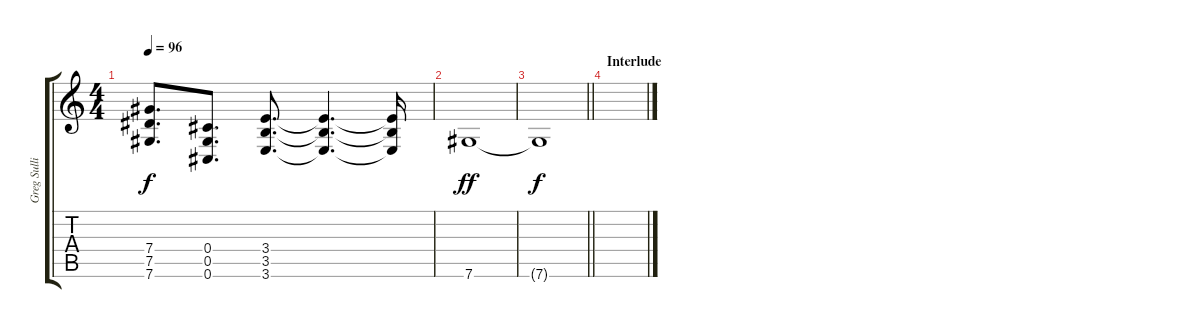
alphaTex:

\track ("Greg Sullivan" "Greg Sulli") {instrument overdrivenguitar}
\staff {score tabs}
\tuning (Eb4 Bb3 Gb3 Db3 Ab2 Db2) {hide}
\ts (4 4)
\tempo 96
\clef g2
\ks c
(7.4 7.5 7.6).8{d dy f} (0.4 0.5 0.6).8{d} (3.4 3.5 3.6).8{d} (3.4{t} 3.5{t} 3.6{t}).4{d} (3.4{t} 3.5{t} 3.6{t}).16 |
7.6.1{dy ff} |
\barLineRight lightlight
7.6{t}.1{dy f} |
\section ("" "Interlude")
